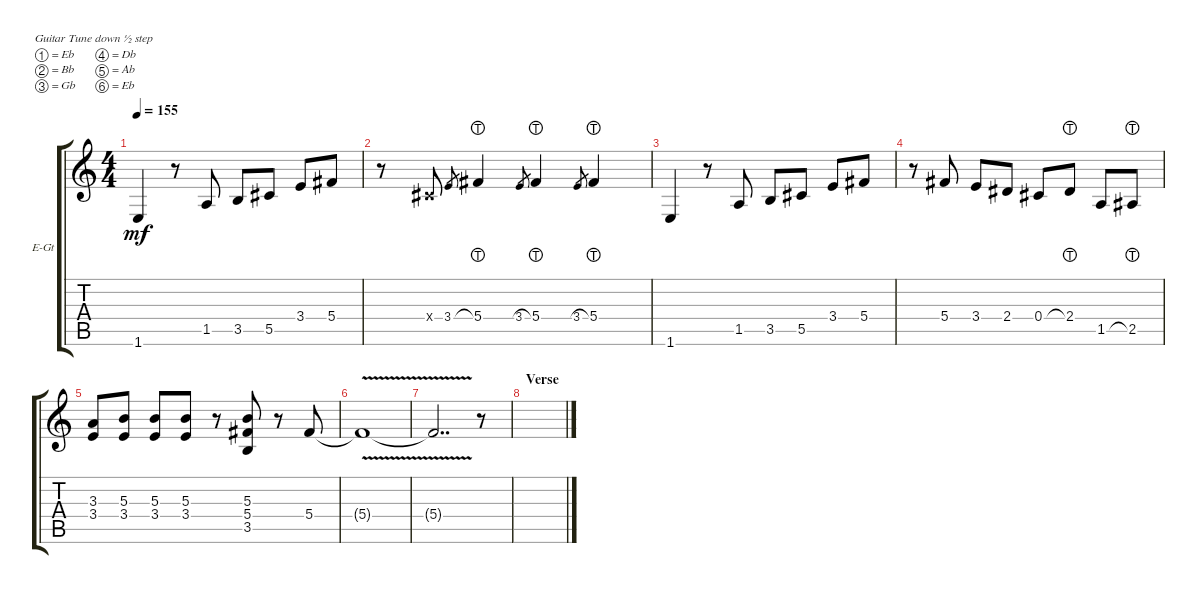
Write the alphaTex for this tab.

\defaultSystemsLayout 4
\bracketExtendMode groupsimilarinstruments
\firstSystemTrackNameOrientation horizontal
\otherSystemsTrackNameOrientation horizontal
\track ("LEAD FILL GUITAR 2" "E-Gt") {instrument distortionguitar}
\staff {score tabs}
\tuning (Eb4 Bb3 Gb3 Db3 Ab2 Eb2)
\ts (4 4)
\tempo 155
\clef g2
\ks c
1.6.4{dy mf} r.8 1.5.8 3.5.8 5.5.8 3.4.8 5.4.8 |
r.8 0.4{x}.8 3.4.8{gr} 5.4{lht}.4 3.4.8{gr} 5.4{lht}.4 3.4.8{gr} 5.4{lht}.4 |
1.6.4 r.8 1.5.8 3.5.8 5.5.8 3.4.8 5.4.8 |
r.8 5.4.8 3.4.8 2.4.8 0.4.8 2.4{lht}.8 1.5.8 2.5{lht}.8 |
(3.4 3.3).8 (5.3 3.4).8 (3.4 5.3).8 (5.3 3.4).8 r.8 (5.4 3.5 5.3).8 r.8 5.4.8 |
5.4{v t}.1 |
5.4{v t}.2{dd} r.8 |
\section ("" "Verse")
